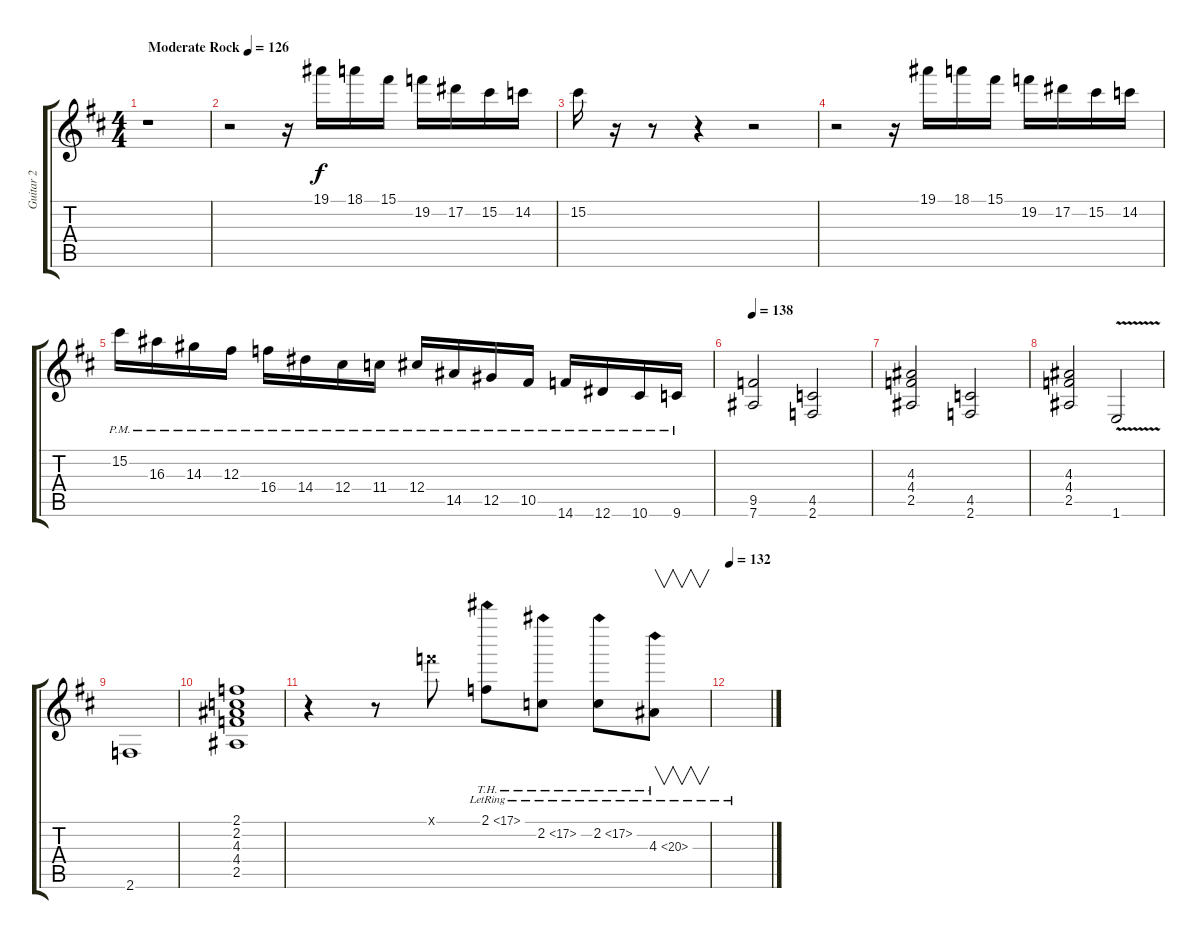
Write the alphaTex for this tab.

\track ("Guitar 2" "Guitar 2") {instrument overdrivenguitar}
\staff {score tabs}
\tuning (Eb4 Bb3 Gb3 Db3 Ab2 Eb2) {hide}
\ts (4 4)
\tempo (126 "Moderate Rock")
\clef g2
\ks d
r.1{dy f instrument overdrivenguitar} |
r.2 r.16 19.1.16 18.1.16 15.1.16 19.2.16 17.2.16 15.2.16 14.2.16 |
15.2.16 r.16 r.8 r.4 r.2 |
r.2 r.16 19.1.16 18.1.16 15.1.16 19.2.16 17.2.16 15.2.16 14.2.16 |
15.2{pm}.16 16.3{pm}.16 14.3{pm}.16 12.3{pm}.16 16.4{pm}.16 14.4{pm}.16 12.4{pm}.16 11.4{pm}.16 12.4{pm}.16 14.5{pm}.16 12.5{pm}.16 10.5{pm}.16 14.6{pm}.16 12.6{pm}.16 10.6{pm}.16 9.6{pm}.16 |
\tempo 138
(9.5 7.6).2 (4.5 2.6).2 |
(4.3 4.4 2.5).2 (4.5 2.6).2 |
(4.3 4.4 2.5).2 1.6{v}.2 |
2.6.1 |
(2.1 2.2 4.3 4.4 2.5).1 |
r.4 r.8 14.1{x}.8 2.1{th 15 lr}.8 2.2{th 15 lr}.8 2.2{th 15 lr}.8 4.3{th 16 lr}.8{v} |
\tempo 132
